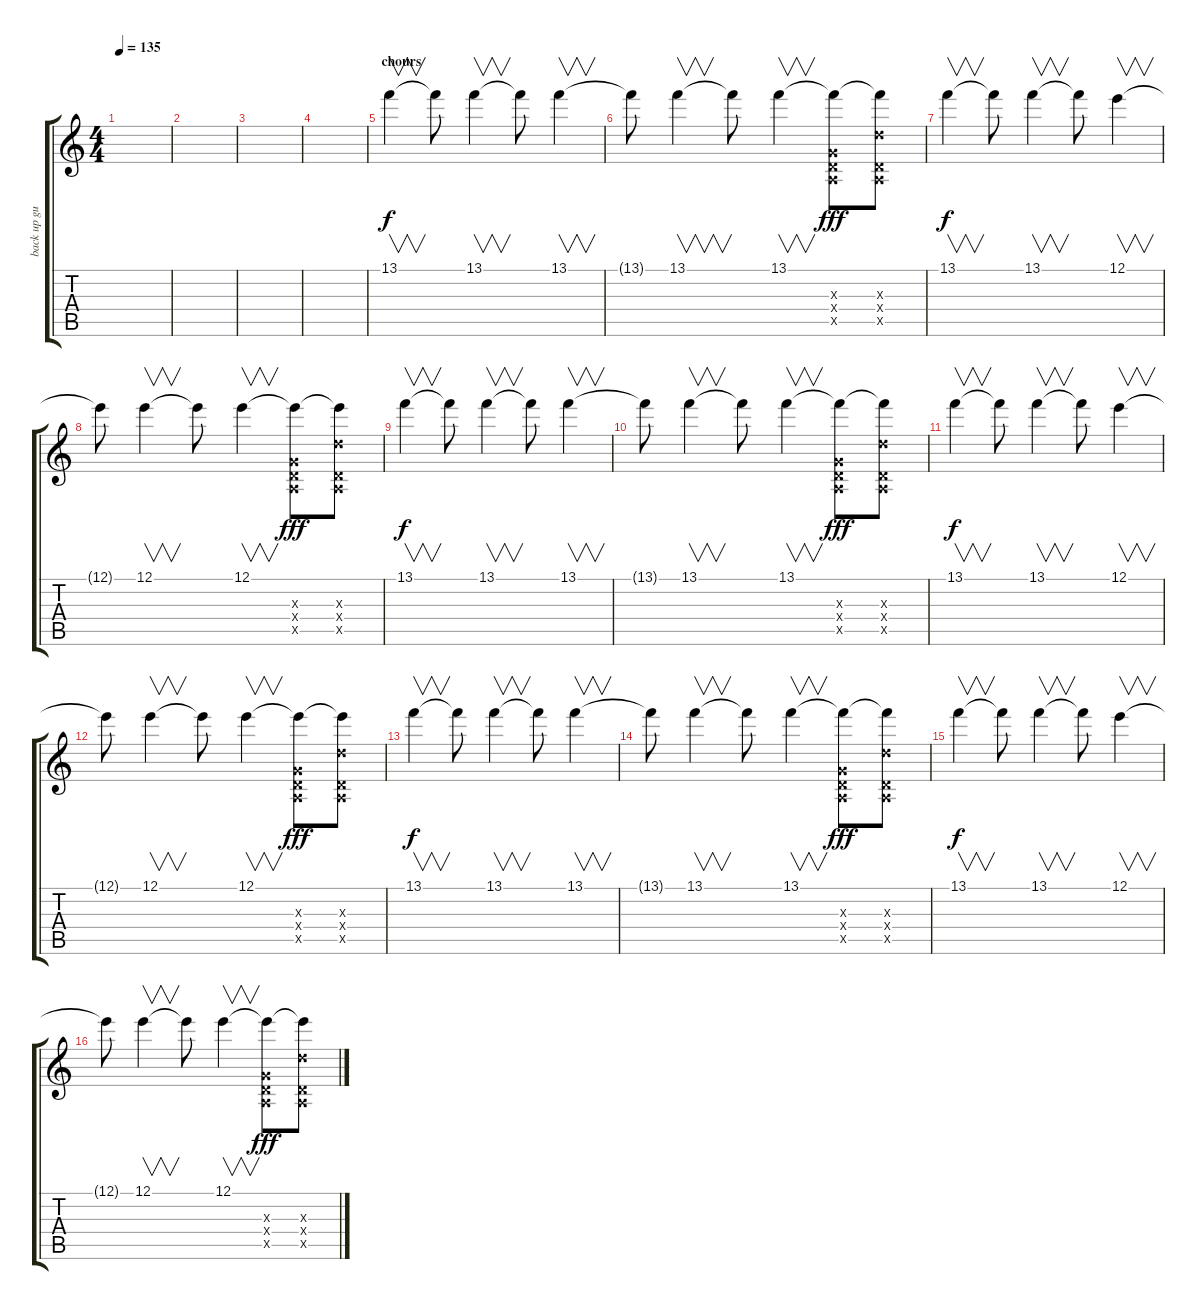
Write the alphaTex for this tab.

\track ("back up guitar 2" "back up gu") {instrument distortionguitar}
\staff {score tabs}
\tuning (E4 B3 G3 D3 A2 E2) {hide}
\ts (4 4)
\tempo 135
\clef g2
\ks c
|
|
|
|
\section ("" "chours")
13.1.4{v dy f} 13.1{t}.8 13.1.4{v} 13.1{t}.8 13.1.4{v} |
13.1{t}.8 13.1.4{v} 13.1{t}.8 13.1.4{v} (13.1{t} 0.3{x} 0.4{x} 0.5{x}).8{dy fff} (13.1{t} 7.3{x} 0.4{x} 0.5{x}).8 |
13.1.4{v dy f} 13.1{t}.8 13.1.4{v} 13.1{t}.8 12.1.4{v} |
12.1{t}.8 12.1.4{v} 12.1{t}.8 12.1.4{v} (12.1{t} 0.3{x} 0.4{x} 0.5{x}).8{dy fff} (12.1{t} 7.3{x} 0.4{x} 0.5{x}).8 |
13.1.4{v dy f} 13.1{t}.8 13.1.4{v} 13.1{t}.8 13.1.4{v} |
13.1{t}.8 13.1.4{v} 13.1{t}.8 13.1.4{v} (13.1{t} 0.3{x} 0.4{x} 0.5{x}).8{dy fff} (13.1{t} 7.3{x} 0.4{x} 0.5{x}).8 |
13.1.4{v dy f} 13.1{t}.8 13.1.4{v} 13.1{t}.8 12.1.4{v} |
12.1{t}.8 12.1.4{v} 12.1{t}.8 12.1.4{v} (12.1{t} 0.3{x} 0.4{x} 0.5{x}).8{dy fff} (12.1{t} 7.3{x} 0.4{x} 0.5{x}).8 |
13.1.4{v dy f} 13.1{t}.8 13.1.4{v} 13.1{t}.8 13.1.4{v} |
13.1{t}.8 13.1.4{v} 13.1{t}.8 13.1.4{v} (13.1{t} 0.3{x} 0.4{x} 0.5{x}).8{dy fff} (13.1{t} 7.3{x} 0.4{x} 0.5{x}).8 |
13.1.4{v dy f} 13.1{t}.8 13.1.4{v} 13.1{t}.8 12.1.4{v} |
12.1{t}.8 12.1.4{v} 12.1{t}.8 12.1.4{v} (12.1{t} 0.3{x} 0.4{x} 0.5{x}).8{dy fff} (12.1{t} 7.3{x} 0.4{x} 0.5{x}).8
